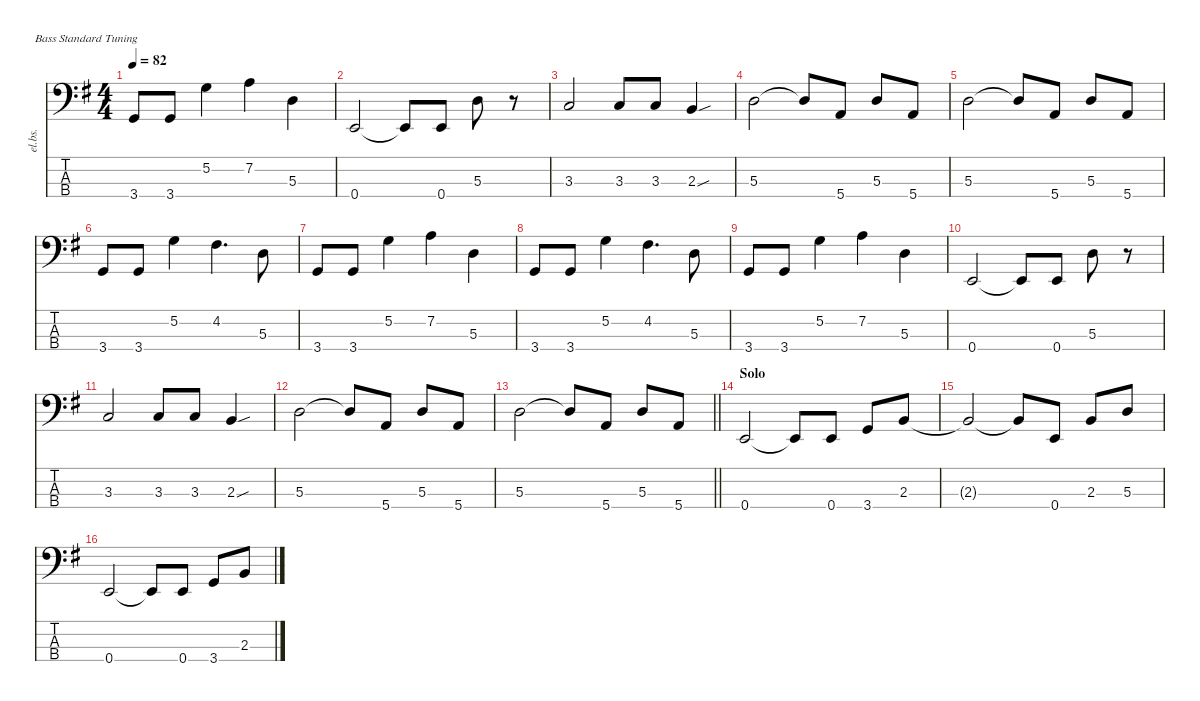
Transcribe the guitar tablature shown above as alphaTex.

\defaultSystemsLayout 4
\hideDynamics
\bracketExtendMode nobrackets
\track ("Bass" "el.bs.") {instrument electricbassfinger}
\staff {score tabs}
\tuning (G2 D2 A1 E1)
\ts (4 4)
\tempo 82
\clef f4
\ks eminor
3.4{acc forcenatural}.8{dy f} 3.4{acc forcenatural}.8 5.2{acc forcenatural}.4 7.2{acc forcenatural}.4 5.3{acc forcenatural}.4 |
0.4{acc forcenatural}.2 0.4{t acc forcenatural}.8 0.4{acc forcenatural}.8 5.3{acc forcenatural}.8 r.8 |
3.3{acc forcenatural}.2 3.3{acc forcenatural}.8 3.3{acc forcenatural}.8 2.3{sou acc forcenatural}.4 |
5.3{acc forcenatural}.2 5.3{t acc forcenatural}.8 5.4{acc forcenatural}.8 5.3{acc forcenatural}.8 5.4{acc forcenatural}.8 |
5.3{acc forcenatural}.2 5.3{t acc forcenatural}.8 5.4{acc forcenatural}.8 5.3{acc forcenatural}.8 5.4{acc forcenatural}.8 |
3.4{acc forcenatural}.8 3.4{acc forcenatural}.8 5.2{acc forcenatural}.4 4.2{acc #}.4{d} 5.3{acc forcenatural}.8 |
3.4{acc forcenatural}.8 3.4{acc forcenatural}.8 5.2{acc forcenatural}.4 7.2{acc forcenatural}.4 5.3{acc forcenatural}.4 |
3.4{acc forcenatural}.8 3.4{acc forcenatural}.8 5.2{acc forcenatural}.4 4.2{acc #}.4{d} 5.3{acc forcenatural}.8 |
3.4{acc forcenatural}.8 3.4{acc forcenatural}.8 5.2{acc forcenatural}.4 7.2{acc forcenatural}.4 5.3{acc forcenatural}.4 |
0.4{acc forcenatural}.2 0.4{t acc forcenatural}.8 0.4{acc forcenatural}.8 5.3{acc forcenatural}.8 r.8 |
3.3{acc forcenatural}.2 3.3{acc forcenatural}.8 3.3{acc forcenatural}.8 2.3{sou acc forcenatural}.4 |
5.3{acc forcenatural}.2 5.3{t acc forcenatural}.8 5.4{acc forcenatural}.8 5.3{acc forcenatural}.8 5.4{acc forcenatural}.8 |
\barLineRight lightlight
5.3{acc forcenatural}.2 5.3{t acc forcenatural}.8 5.4{acc forcenatural}.8 5.3{acc forcenatural}.8 5.4{acc forcenatural}.8 |
\section ("" "Solo")
0.4{acc forcenatural}.2 0.4{t acc forcenatural}.8 0.4{acc forcenatural}.8 3.4{acc forcenatural}.8 2.3{acc forcenatural}.8 |
2.3{t acc forcenatural}.2 2.3{t acc forcenatural}.8 0.4{acc forcenatural}.8 2.3{acc forcenatural}.8 5.3{acc forcenatural}.8 |
0.4{acc forcenatural}.2 0.4{t acc forcenatural}.8 0.4{acc forcenatural}.8 3.4{acc forcenatural}.8 2.3{acc forcenatural}.8
